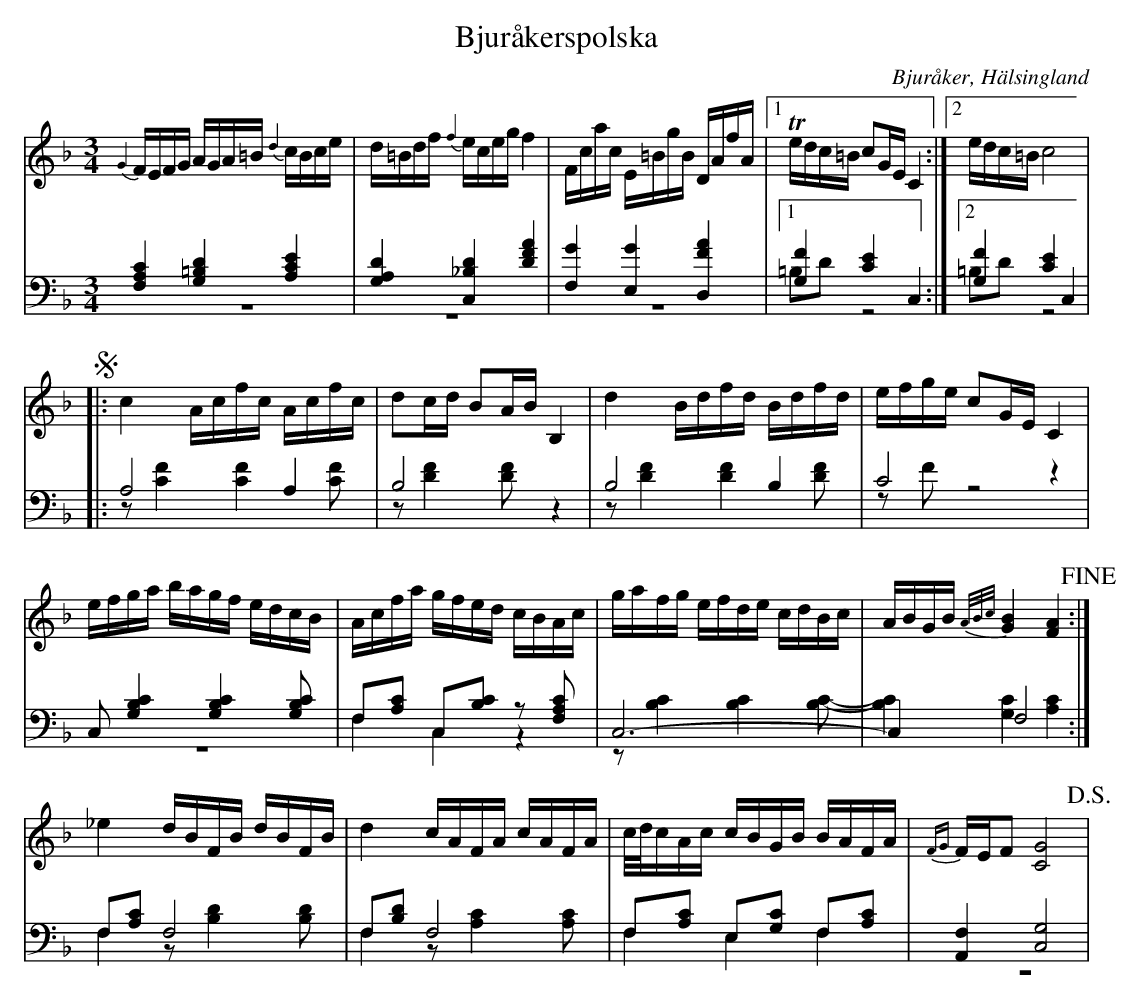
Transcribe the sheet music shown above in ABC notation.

X:1
T: Bjuråkerspolska
O: Bjuråker, Hälsingland
M: 3/4
L: 1/16
K: F
V:1
V:2
V:3 merge
V:1
{G2}FEFG AGA=B {d2}cBce|d=Bdf {f2}eceg f4|Fcac E=BgB DAfA|1 Tedc=B c2GE C4:|2 edc=B c8 |
!segno! |:c4 Acfc Acfc|d2cd B2AB B,4|d4 Bdfd Bdfd|efge c2GE C4|
efga bagf edcB|Acfa gfed cBAc|gafg efde cdBc|ABGB {A/B/c/}[G4B4] [F4A4] !fine!:|
_e4 dBFB dBFB|d4 cAFA cAFA|c/d/cAc cBGB BAFA|{FG}FEF2 [C8G8] !D.S.!|
V:2 clef=bass
[F,4A,4C4] [G,4=B,4D4] [A,4C4E4]|[G,4A,4D4] [C,4_B,4D4] [D4F4A4]|[F,4G4] [E,4G4] [D,4F4A4]|1 [G,4F4] [C4E4] C,4:|2 [G,4F4] [C4E4] C,4 |
|:A,8 A,4|B,8 z4|B,8  B,4|C8 z4|
C,2 [G,4B,4C4] [G,4B,4C4] [G,2B,2C2]|F,2[A,2C2] C,2[B,2C2] z2 [F,2A,2C2]|C,12-|C,4 F,8:|
F,2[A,2C2] F,8|F,2[B,2D2] F,8|F,2[A,2C2] E,2[G,2C2] F,2[A,2C2]|[A,,4F,4] [C,8G,8] |
V:3 clef=bass
z12|z12|z12|1 =B,2D2 z8:|2 =B,2D2 z8|
|:z2 [C4F4] [C4F4] [C2F2]|z2 [D4F4] [D2F2] z4|z2 [D4F4] [D4F4] [D2F2]|z2 F2 z8|
z12|F,4 C,4 z4|z2 [B,4C4] [B,4C4] [B,2C2]-|[B,4C4] [G,4C4] [A,4C4]:|
F,4 z2 [B,4D4] [B,2D2]|F,4 z2 [A,4C4] [A,2C2]|F,4 E,4 F,4|z12|
